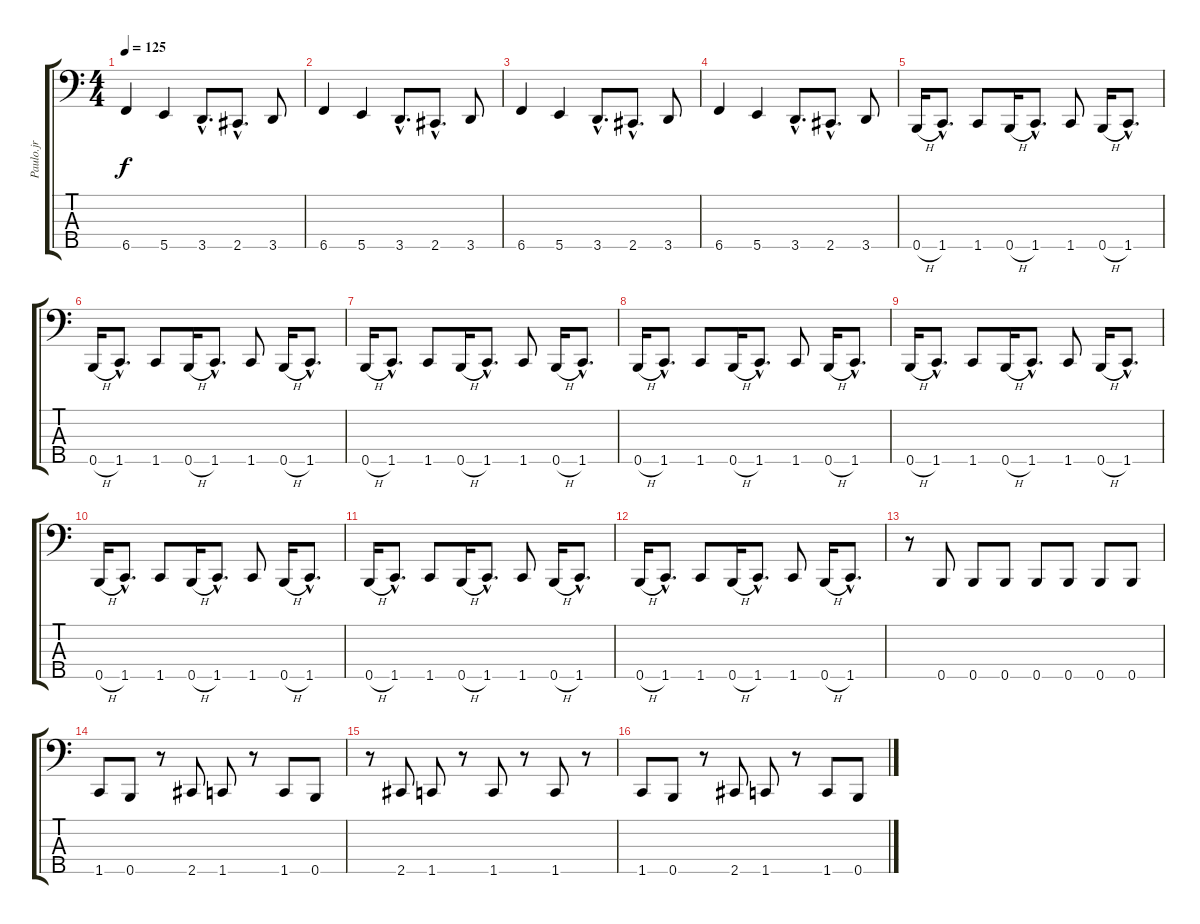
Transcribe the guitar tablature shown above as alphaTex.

\track ("Paulo.jr" "Paulo.jr") {instrument electricbasspick}
\staff {score tabs}
\tuning (G2 D2 A1 E1 B0) {hide}
\ts (4 4)
\tempo 125
\clef f4
\ks c
6.5.4{dy f} 5.5.4 3.5{hac}.8{d} 2.5{hac}.8{d} 3.5.8 |
6.5.4 5.5.4 3.5{hac}.8{d} 2.5{hac}.8{d} 3.5.8 |
6.5.4 5.5.4 3.5{hac}.8{d} 2.5{hac}.8{d} 3.5.8 |
6.5.4 5.5.4 3.5{hac}.8{d} 2.5{hac}.8{d} 3.5.8 |
0.5{h}.16 1.5{hac}.8{d} 1.5.8 0.5{h}.16 1.5{hac}.8{d} 1.5.8 0.5{h}.16 1.5{hac}.8{d} |
0.5{h}.16 1.5{hac}.8{d} 1.5.8 0.5{h}.16 1.5{hac}.8{d} 1.5.8 0.5{h}.16 1.5{hac}.8{d} |
0.5{h}.16 1.5{hac}.8{d} 1.5.8 0.5{h}.16 1.5{hac}.8{d} 1.5.8 0.5{h}.16 1.5{hac}.8{d} |
0.5{h}.16 1.5{hac}.8{d} 1.5.8 0.5{h}.16 1.5{hac}.8{d} 1.5.8 0.5{h}.16 1.5{hac}.8{d} |
0.5{h}.16 1.5{hac}.8{d} 1.5.8 0.5{h}.16 1.5{hac}.8{d} 1.5.8 0.5{h}.16 1.5{hac}.8{d} |
0.5{h}.16 1.5{hac}.8{d} 1.5.8 0.5{h}.16 1.5{hac}.8{d} 1.5.8 0.5{h}.16 1.5{hac}.8{d} |
0.5{h}.16 1.5{hac}.8{d} 1.5.8 0.5{h}.16 1.5{hac}.8{d} 1.5.8 0.5{h}.16 1.5{hac}.8{d} |
0.5{h}.16 1.5{hac}.8{d} 1.5.8 0.5{h}.16 1.5{hac}.8{d} 1.5.8 0.5{h}.16 1.5{hac}.8{d} |
r.8 0.5.8 0.5.8 0.5.8 0.5.8 0.5.8 0.5.8 0.5.8 |
1.5.8 0.5.8 r.8 2.5.8 1.5.8 r.8 1.5.8 0.5.8 |
r.8 2.5.8 1.5.8 r.8 1.5.8 r.8 1.5.8 r.8 |
1.5.8 0.5.8 r.8 2.5.8 1.5.8 r.8 1.5.8 0.5.8
